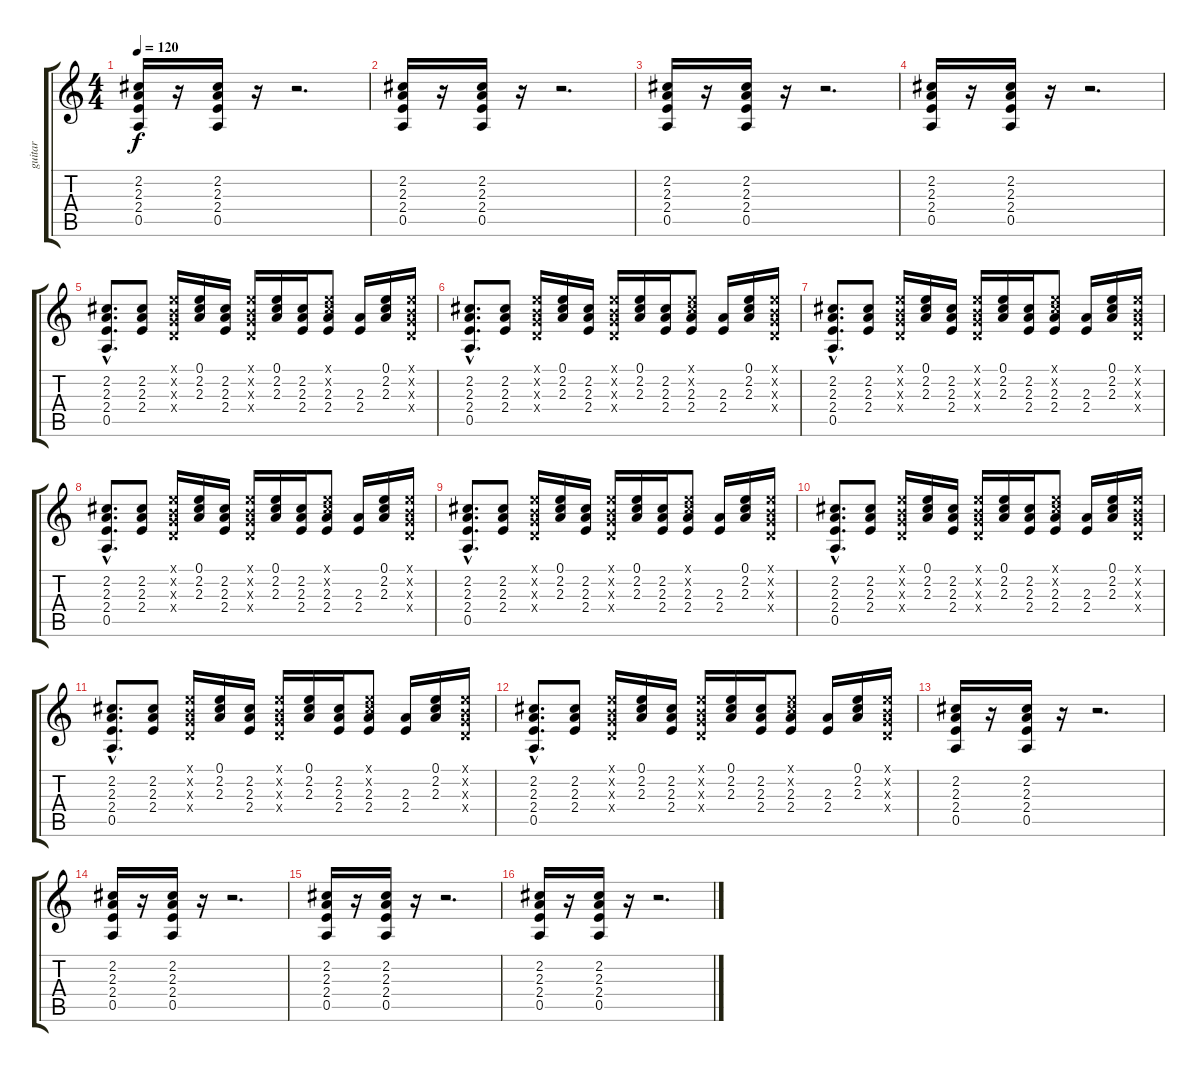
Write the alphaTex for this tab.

\track ("guitar" "guitar") {instrument overdrivenguitar}
\staff {score tabs}
\tuning (E4 B3 G3 D3 A2 E2) {hide}
\ts (4 4)
\tempo 120
\clef g2
\ks c
(2.2 2.3 2.4 0.5).16{dy f} r.16 (2.2 2.3 2.4 0.5).16 r.16 r.2{d} |
(2.2 2.3 2.4 0.5).16 r.16 (2.2 2.3 2.4 0.5).16 r.16 r.2{d} |
(2.2 2.3 2.4 0.5).16 r.16 (2.2 2.3 2.4 0.5).16 r.16 r.2{d} |
(2.2 2.3 2.4 0.5).16 r.16 (2.2 2.3 2.4 0.5).16 r.16 r.2{d} |
(2.2{hac} 2.3{hac} 2.4{hac} 0.5{hac}).8{d} (2.2 2.3 2.4).8 (0.1{x} 0.2{x} 0.3{x} 0.4{x}).16 (0.1 2.2 2.3).16 (2.2 2.3 2.4).16 (0.1{x} 0.2{x} 0.3{x} 0.4{x}).16 (0.1 2.2 2.3).16 (2.2 2.3 2.4).16 (0.1{x} 2.2{x} 2.3 2.4).8 (2.3 2.4).16 (0.1 2.2 2.3).16 (0.1{x} 0.2{x} 0.3{x} 0.4{x}).16 |
(2.2{hac} 2.3{hac} 2.4{hac} 0.5{hac}).8{d} (2.2 2.3 2.4).8 (0.1{x} 0.2{x} 0.3{x} 0.4{x}).16 (0.1 2.2 2.3).16 (2.2 2.3 2.4).16 (0.1{x} 0.2{x} 0.3{x} 0.4{x}).16 (0.1 2.2 2.3).16 (2.2 2.3 2.4).16 (0.1{x} 2.2{x} 2.3 2.4).8 (2.3 2.4).16 (0.1 2.2 2.3).16 (0.1{x} 0.2{x} 0.3{x} 0.4{x}).16 |
(2.2{hac} 2.3{hac} 2.4{hac} 0.5{hac}).8{d} (2.2 2.3 2.4).8 (0.1{x} 0.2{x} 0.3{x} 0.4{x}).16 (0.1 2.2 2.3).16 (2.2 2.3 2.4).16 (0.1{x} 0.2{x} 0.3{x} 0.4{x}).16 (0.1 2.2 2.3).16 (2.2 2.3 2.4).16 (0.1{x} 2.2{x} 2.3 2.4).8 (2.3 2.4).16 (0.1 2.2 2.3).16 (0.1{x} 0.2{x} 0.3{x} 0.4{x}).16 |
(2.2{hac} 2.3{hac} 2.4{hac} 0.5{hac}).8{d} (2.2 2.3 2.4).8 (0.1{x} 0.2{x} 0.3{x} 0.4{x}).16 (0.1 2.2 2.3).16 (2.2 2.3 2.4).16 (0.1{x} 0.2{x} 0.3{x} 0.4{x}).16 (0.1 2.2 2.3).16 (2.2 2.3 2.4).16 (0.1{x} 2.2{x} 2.3 2.4).8 (2.3 2.4).16 (0.1 2.2 2.3).16 (0.1{x} 0.2{x} 0.3{x} 0.4{x}).16 |
(2.2{hac} 2.3{hac} 2.4{hac} 0.5{hac}).8{d} (2.2 2.3 2.4).8 (0.1{x} 0.2{x} 0.3{x} 0.4{x}).16 (0.1 2.2 2.3).16 (2.2 2.3 2.4).16 (0.1{x} 0.2{x} 0.3{x} 0.4{x}).16 (0.1 2.2 2.3).16 (2.2 2.3 2.4).16 (0.1{x} 2.2{x} 2.3 2.4).8 (2.3 2.4).16 (0.1 2.2 2.3).16 (0.1{x} 0.2{x} 0.3{x} 0.4{x}).16 |
(2.2{hac} 2.3{hac} 2.4{hac} 0.5{hac}).8{d} (2.2 2.3 2.4).8 (0.1{x} 0.2{x} 0.3{x} 0.4{x}).16 (0.1 2.2 2.3).16 (2.2 2.3 2.4).16 (0.1{x} 0.2{x} 0.3{x} 0.4{x}).16 (0.1 2.2 2.3).16 (2.2 2.3 2.4).16 (0.1{x} 2.2{x} 2.3 2.4).8 (2.3 2.4).16 (0.1 2.2 2.3).16 (0.1{x} 0.2{x} 0.3{x} 0.4{x}).16 |
(2.2{hac} 2.3{hac} 2.4{hac} 0.5{hac}).8{d} (2.2 2.3 2.4).8 (0.1{x} 0.2{x} 0.3{x} 0.4{x}).16 (0.1 2.2 2.3).16 (2.2 2.3 2.4).16 (0.1{x} 0.2{x} 0.3{x} 0.4{x}).16 (0.1 2.2 2.3).16 (2.2 2.3 2.4).16 (0.1{x} 2.2{x} 2.3 2.4).8 (2.3 2.4).16 (0.1 2.2 2.3).16 (0.1{x} 0.2{x} 0.3{x} 0.4{x}).16 |
(2.2{hac} 2.3{hac} 2.4{hac} 0.5{hac}).8{d} (2.2 2.3 2.4).8 (0.1{x} 0.2{x} 0.3{x} 0.4{x}).16 (0.1 2.2 2.3).16 (2.2 2.3 2.4).16 (0.1{x} 0.2{x} 0.3{x} 0.4{x}).16 (0.1 2.2 2.3).16 (2.2 2.3 2.4).16 (0.1{x} 2.2{x} 2.3 2.4).8 (2.3 2.4).16 (0.1 2.2 2.3).16 (0.1{x} 0.2{x} 0.3{x} 0.4{x}).16 |
(2.2 2.3 2.4 0.5).16 r.16 (2.2 2.3 2.4 0.5).16 r.16 r.2{d} |
(2.2 2.3 2.4 0.5).16 r.16 (2.2 2.3 2.4 0.5).16 r.16 r.2{d} |
(2.2 2.3 2.4 0.5).16 r.16 (2.2 2.3 2.4 0.5).16 r.16 r.2{d} |
(2.2 2.3 2.4 0.5).16 r.16 (2.2 2.3 2.4 0.5).16 r.16 r.2{d}
